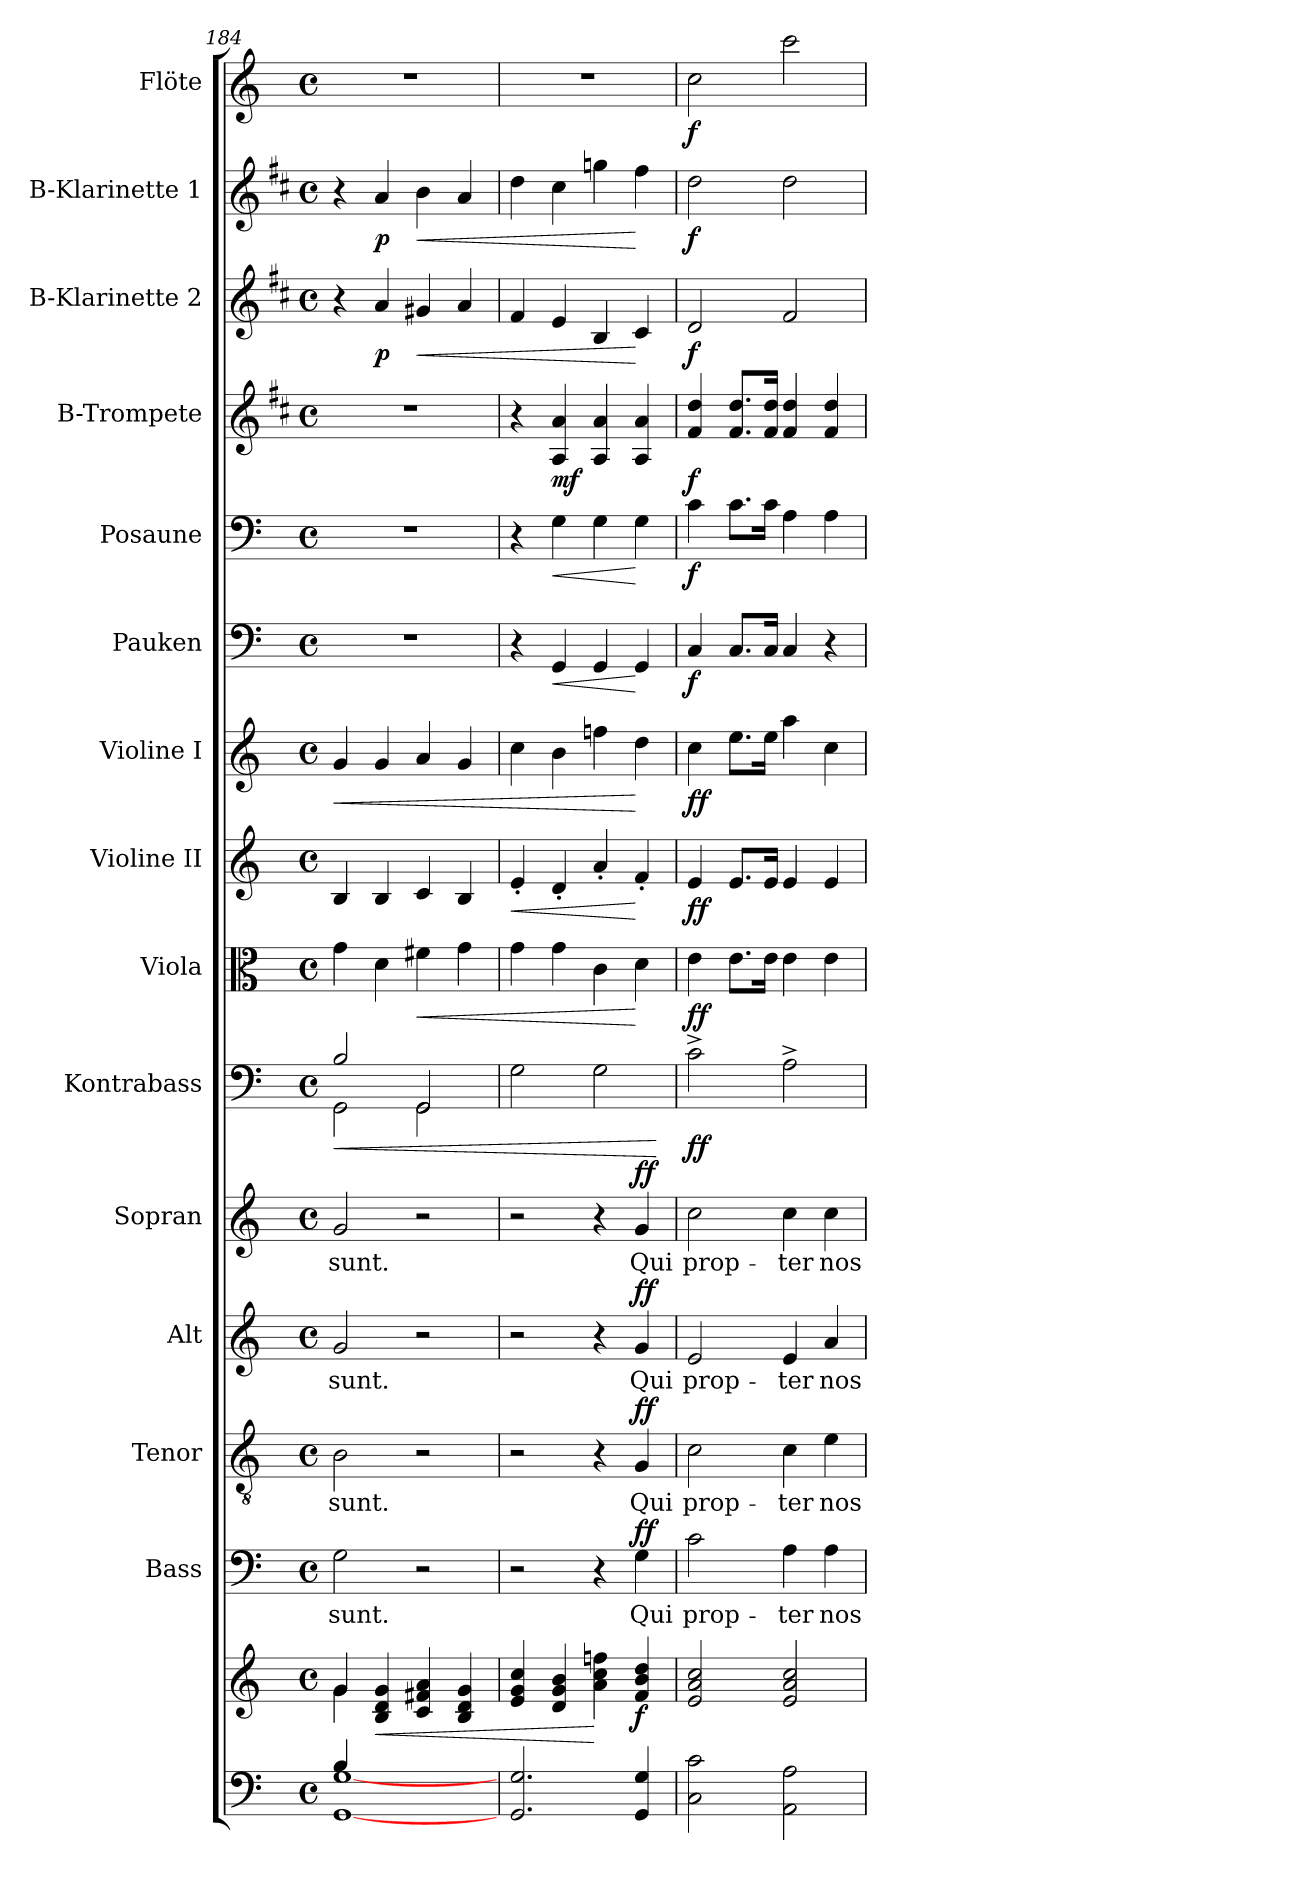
**kern	**kern	**dynam	**kern	**text	**dynam	**kern	**text	**dynam	**kern	**text	**dynam	**kern	**text	**dynam	**kern	**dynam	**kern	**dynam	**kern	**dynam	**kern	**dynam	**kern	**dynam	**kern	**dynam	**kern	**dynam	**kern	**dynam	**kern	**dynam	**kern	**dynam
*part15	*part15	*part15	*part14	*part14	*part14	*part13	*part13	*part13	*part12	*part12	*part12	*part11	*part11	*part11	*part10	*part10	*part9	*part9	*part8	*part8	*part7	*part7	*part6	*part6	*part5	*part5	*part4	*part4	*part3	*part3	*part2	*part2	*part1	*part1
*staff16	*staff15	*staff15/16	*staff14	*staff14	*staff14	*staff13	*staff13	*staff13	*staff12	*staff12	*staff12	*staff11	*staff11	*staff11	*staff10	*staff10	*staff9	*staff9	*staff8	*staff8	*staff7	*staff7	*staff6	*staff6	*staff5	*staff5	*staff4	*staff4	*staff3	*staff3	*staff2	*staff2	*staff1	*staff1
*	*	*	*I"Bass	*	*	*I"Tenor	*	*	*I"Alt	*	*	*I"Sopran	*	*	*I"Kontrabass	*	*I"Viola	*	*I"Violine II	*	*I"Violine I	*	*I"Pauken	*	*I"Posaune	*	*I"B-Trompete	*	*I"B-Klarinette 2	*	*I"B-Klarinette 1	*	*I"Flöte	*
*	*	*	*I'B.	*	*	*I'T.	*	*	*I'A.	*	*	*I'S.	*	*	*I'Kb.	*	*I'Vla.	*	*I'Vl. II	*	*I'Vl. I	*	*I'Pk.	*	*I'Pos.	*	*I'B Trp.	*	*I'B Kl. 2	*	*I'B Kl. 1	*	*I'Fl.	*
*clefF4	*clefG2	*	*clefF4	*	*	*clefGv2	*	*	*clefG2	*	*	*clefG2	*	*	*clefF4	*	*clefC3	*	*clefG2	*	*clefG2	*	*clefF4	*	*clefF4	*	*clefG2	*	*clefG2	*	*clefG2	*	*clefG2	*
*	*	*	*	*	*	*	*	*	*	*	*	*	*	*	*ITrd7c12	*	*	*	*	*	*	*	*	*	*	*	*ITrd1c2	*	*ITrd1c2	*	*ITrd1c2	*	*	*
*k[]	*k[]	*	*k[]	*	*	*k[]	*	*	*k[]	*	*	*k[]	*	*	*k[]	*	*k[]	*	*k[]	*	*k[]	*	*k[]	*	*k[]	*	*k[]	*	*k[]	*	*k[]	*	*k[]	*
*C:	*C:	*	*C:	*	*	*C:	*	*	*C:	*	*	*C:	*	*	*C:	*	*C:	*	*C:	*	*C:	*	*C:	*	*C:	*	*C:	*	*C:	*	*C:	*	*C:	*
*M4/4	*M4/4	*	*M4/4	*	*	*M4/4	*	*	*M4/4	*	*	*M4/4	*	*	*M4/4	*	*M4/4	*	*M4/4	*	*M4/4	*	*M4/4	*	*M4/4	*	*M4/4	*	*M4/4	*	*M4/4	*	*M4/4	*
*met(c)	*met(c)	*	*met(c)	*	*	*met(c)	*	*	*met(c)	*	*	*met(c)	*	*	*met(c)	*	*met(c)	*	*met(c)	*	*met(c)	*	*met(c)	*	*met(c)	*	*met(c)	*	*met(c)	*	*met(c)	*	*met(c)	*
=184	=184	=184	=184	=184	=184	=184	=184	=184	=184	=184	=184	=184	=184	=184	=184	=184	=184	=184	=184	=184	=184	=184	=184	=184	=184	=184	=184	=184	=184	=184	=184	=184	=184	=184
*^	*^	*	*	*	*	*	*	*	*	*	*	*	*	*	*	*	*	*	*	*	*	*	*	*	*	*	*	*	*	*	*	*	*	*
!	!	!	!	!	!	!LO:LY:b	!	!	!LO:LY:b	!	!	!LO:LY:b	!	!	!LO:LY:b	!	!	!LO:HP:b	!	!	!	!	!	!LO:HP:b	!	!	!	!	!	!	!	!	!	!	!	!
*	*	*	*	*	*	*	*	*	*	*	*	*	*	*	*	*	*^	*	*	*	*	*	*	*	*	*	*	*	*	*	*	*	*	*	*	*
4B/	[<1GG [<1G	4g/	4g\	.	2G\	sunt.	.	2B\	sunt.	.	2g/	sunt.	.	2g/	sunt.	.	2BB/	2GGG\	<	4g\	.	4B/	.	4g/	<	1r	.	1r	.	1r	.	4r	.	4r	.	1r	.
!	!	!	!	!LO:HP:b	!	!	!	!	!	!	!	!	!	!	!	!	!	!	!	!	!	!	!	!	!	!	!	!	!	!	!	!	!LO:DY:b	!	!LO:DY:b	!	!
2.ryy	.	4B/ 4d/ 4g/	2.ryy	<	.	.	.	.	.	.	.	.	.	.	.	.	.	.	.	4d\	.	4B/	.	4g/	.	.	.	.	.	.	.	4g/	p	4g/	p	.	.
!	!	!	!	!	!	!	!	!	!	!	!	!	!	!	!	!	!	!	!	!	!LO:HP:b	!	!	!	!	!	!	!	!	!	!	!	!LO:HP:b	!	!LO:HP:b	!	!
.	.	4c/ 4f#X/ 4a/	.	.	2r	.	.	2r	.	.	2r	.	.	2r	.	.	2GGG/	2GGG\	.	4f#X\	<	4c/	.	4a/	.	.	.	.	.	.	.	4f#X/	<	4a\	<	.	.
.	.	4B/ 4d/ 4g/	.	.	.	.	.	.	.	.	.	.	.	.	.	.	.	.	.	4g\	.	4B/	.	4g/	.	.	.	.	.	.	.	4g/	.	4g/	.	.	.
*v	*v	*	*	*	*	*	*	*	*	*	*	*	*	*	*	*	*v	*v	*	*	*	*	*	*	*	*	*	*	*	*	*	*	*	*	*	*	*
*	*v	*v	*	*	*	*	*	*	*	*	*	*	*	*	*	*	*	*	*	*	*	*	*	*	*	*	*	*	*	*	*	*	*	*	*
=185	=185	=185	=185	=185	=185	=185	=185	=185	=185	=185	=185	=185	=185	=185	=185	=185	=185	=185	=185	=185	=185	=185	=185	=185	=185	=185	=185	=185	=185	=185	=185	=185	=185	=185
!	!	!	!	!	!	!	!	!	!	!	!	!	!	!	!	!	!	!	!	!LO:HP:b	!	!	!	!	!	!	!	!	!	!	!	!	!	!
2.GG/ 2.G/	4e/ 4g/ 4cc/	.	2r	.	.	2r	.	.	2r	.	.	2r	.	.	2GG\	.	4g\	.	4e'</	<	4cc\	.	4r	.	4r	.	4r	.	4e/	.	4cc\	.	1r	.
!	!	!	!	!	!	!	!	!	!	!	!	!	!	!	!	!	!	!	!	!	!	!	!	!LO:HP:b	!	!LO:HP:b	!	!LO:DY:b	!	!	!	!	!	!
.	4d/ 4g/ 4b/	.	.	.	.	.	.	.	.	.	.	.	.	.	.	.	4g\	.	4d'</	.	4b\	.	4GG/	<	4G\	<	4G/ 4g/	mf	4d/	.	4b\	.	.	.
.	4a\ 4cc\ 4ffn\	[	4r	.	.	4r	.	.	4r	.	.	4r	.	.	2GG\	.	4c\	.	4a'</	.	4ffn\	.	4GG/	.	4G\	.	4G/ 4g/	.	4A/	.	4ffn\	.	.	.
!	!	!LO:DY:b	!	!LO:LY:b	!LO:DY:a	!	!LO:LY:b	!LO:DY:a	!	!LO:LY:b	!LO:DY:a	!	!LO:LY:b	!LO:DY:a	!	!	!	!	!	!	!	!	!	!	!	!	!	!	!	!	!	!	!	!
4GG/ 4G/	4f/ 4b/ 4dd/	f	4G\	Qui	ff	4G/	Qui	ff	4g/	Qui	ff	4g/	Qui	ff	.	.	4d\	[	4f'</	[	4dd\	[	4GG/	[	4G\	[	4G/ 4g/	.	4B/	[	4ee\	[	.	.
.	.	.	.	.	.	.	.	.	.	.	.	.	.	.	.	[	.	.	.	.	.	.	.	.	.	.	.	.	.	.	.	.	.	.
!!LO:PB:g=z
=186	=186	=186	=186	=186	=186	=186	=186	=186	=186	=186	=186	=186	=186	=186	=186	=186	=186	=186	=186	=186	=186	=186	=186	=186	=186	=186	=186	=186	=186	=186	=186	=186	=186	=186
!	!	!	!	!LO:LY:b	!	!	!LO:LY:b	!	!	!LO:LY:b	!	!	!LO:LY:b	!	!	!LO:DY:b	!	!LO:DY:b	!	!LO:DY:b	!	!LO:DY:b	!	!LO:DY:b	!	!LO:DY:b	!	!LO:DY:b	!	!LO:DY:b	!	!LO:DY:b	!	!LO:DY:b
2C\ 2c\	2e/ 2a/ 2cc/	.	2c\	prop-	.	2c\	prop-	.	2e/	prop-	.	2cc\	prop-	.	2C^>\	ff	4e\	ff	4e/	ff	4cc\	ff	4C/	f	4c\	f	4e/ 4cc/	f	2c/	f	2cc\	f	2cc\	f
.	.	.	.	.	.	.	.	.	.	.	.	.	.	.	.	.	8.e\L	.	8.e/L	.	8.ee\L	.	8.C/L	.	8.c\L	.	8.e/ 8.cc/L	.	.	.	.	.	.	.
.	.	.	.	.	.	.	.	.	.	.	.	.	.	.	.	.	16e\Jk	.	16e/Jk	.	16ee\Jk	.	16C/Jk	.	16c\Jk	.	16e/ 16cc/Jk	.	.	.	.	.	.	.
!	!	!	!	!LO:LY:b	!	!	!LO:LY:b	!	!	!LO:LY:b	!	!	!LO:LY:b	!	!	!	!	!	!	!	!	!	!	!	!	!	!	!	!	!	!	!	!	!
2AA\ 2A\	2e/ 2a/ 2cc/	.	4A\	-ter	.	4c\	-ter	.	4e/	-ter	.	4cc\	-ter	.	2AA^>\	.	4e\	.	4e/	.	4aa\	.	4C/	.	4A\	.	4e/ 4cc/	.	2e/	.	2cc\	.	2ccc\	.
!	!	!	!	!LO:LY:b	!	!	!LO:LY:b	!	!	!LO:LY:b	!	!	!LO:LY:b	!	!	!	!	!	!	!	!	!	!	!	!	!	!	!	!	!	!	!	!	!
.	.	.	4A\	nos	.	4e\	nos	.	4a/	nos	.	4cc\	nos	.	.	.	4e\	.	4e/	.	4cc\	.	4r	.	4A\	.	4e/ 4cc/	.	.	.	.	.	.	.
=	=	=	=	=	=	=	=	=	=	=	=	=	=	=	=	=	=	=	=	=	=	=	=	=	=	=	=	=	=	=	=	=	=	=
*-	*-	*-	*-	*-	*-	*-	*-	*-	*-	*-	*-	*-	*-	*-	*-	*-	*-	*-	*-	*-	*-	*-	*-	*-	*-	*-	*-	*-	*-	*-	*-	*-	*-	*-
